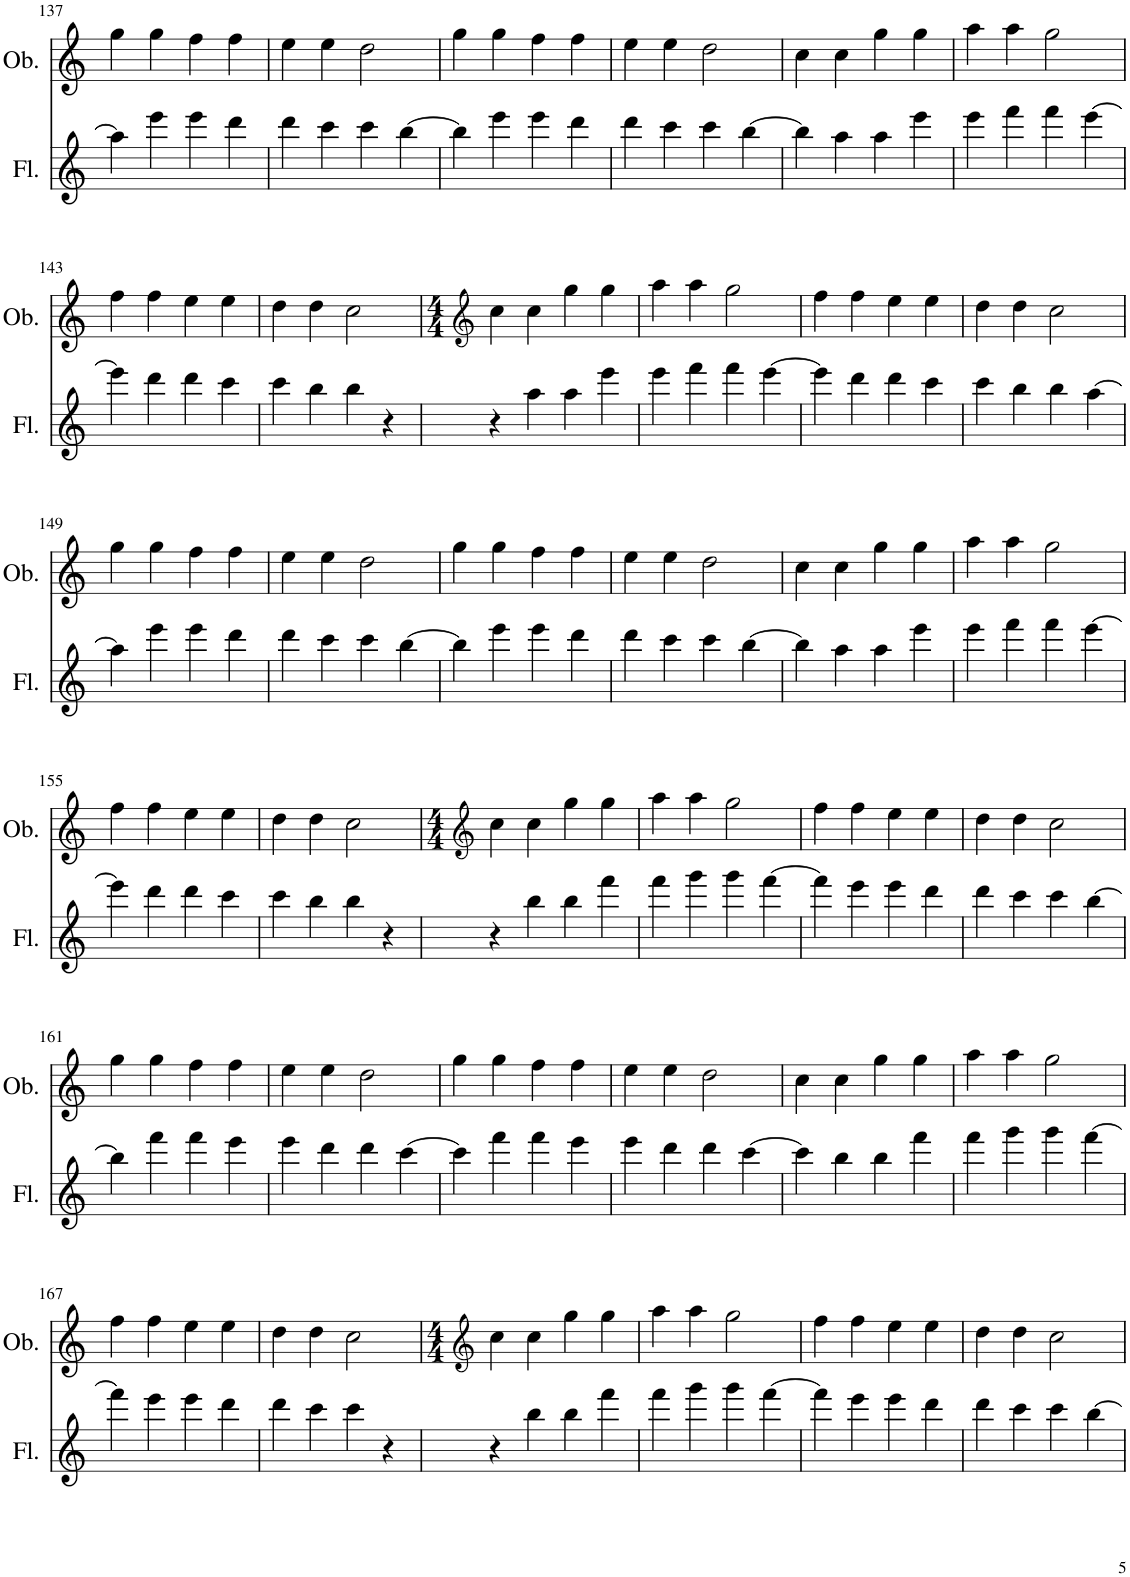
**kern	**kern
*part2	*part1
*staff2	*staff1
*I"Flute	*I"Oboe
*I'Fl.	*I'Ob.
!!LO:PB:g=z
*clefG2	*clefG2
*k[]	*k[]
*M4/4	*M4/4
=137	=137
4aa\]	4gg\
4eee\	4gg\
4eee\	4ff\
4ddd\	4ff\
=138	=138
4ddd\	4ee\
4ccc\	4ee\
4ccc\	2dd\
[4bb\	.
=139	=139
4bb\]	4gg\
4eee\	4gg\
4eee\	4ff\
4ddd\	4ff\
=140	=140
4ddd\	4ee\
4ccc\	4ee\
4ccc\	2dd\
[4bb\	.
=141	=141
4bb\]	4cc\
4aa\	4cc\
4aa\	4gg\
4eee\	4gg\
=142	=142
4eee\	4aa\
4fff\	4aa\
4fff\	2gg\
[4eee\	.
!!LO:LB:g=z
=143	=143
4eee\]	4ff\
4ddd\	4ff\
4ddd\	4ee\
4ccc\	4ee\
=144	=144
4ccc\	4dd\
4bb\	4dd\
4bb\	2cc\
4r	.
=145	=145
*	*clefG2
*	*M4/4
4r	4cc\
4aa\	4cc\
4aa\	4gg\
4eee\	4gg\
=146	=146
4eee\	4aa\
4fff\	4aa\
4fff\	2gg\
[4eee\	.
=147	=147
4eee\]	4ff\
4ddd\	4ff\
4ddd\	4ee\
4ccc\	4ee\
=148	=148
4ccc\	4dd\
4bb\	4dd\
4bb\	2cc\
[4aa\	.
!!LO:LB:g=z
=149	=149
4aa\]	4gg\
4eee\	4gg\
4eee\	4ff\
4ddd\	4ff\
=150	=150
4ddd\	4ee\
4ccc\	4ee\
4ccc\	2dd\
[4bb\	.
=151	=151
4bb\]	4gg\
4eee\	4gg\
4eee\	4ff\
4ddd\	4ff\
=152	=152
4ddd\	4ee\
4ccc\	4ee\
4ccc\	2dd\
[4bb\	.
=153	=153
4bb\]	4cc\
4aa\	4cc\
4aa\	4gg\
4eee\	4gg\
=154	=154
4eee\	4aa\
4fff\	4aa\
4fff\	2gg\
[4eee\	.
!!LO:LB:g=z
=155	=155
4eee\]	4ff\
4ddd\	4ff\
4ddd\	4ee\
4ccc\	4ee\
=156	=156
4ccc\	4dd\
4bb\	4dd\
4bb\	2cc\
4r	.
=157	=157
*	*clefG2
*	*M4/4
4r	4cc\
4bb\	4cc\
4bb\	4gg\
4fff\	4gg\
=158	=158
4fff\	4aa\
4ggg\	4aa\
4ggg\	2gg\
[4fff\	.
=159	=159
4fff\]	4ff\
4eee\	4ff\
4eee\	4ee\
4ddd\	4ee\
=160	=160
4ddd\	4dd\
4ccc\	4dd\
4ccc\	2cc\
[4bb\	.
!!LO:LB:g=z
=161	=161
4bb\]	4gg\
4fff\	4gg\
4fff\	4ff\
4eee\	4ff\
=162	=162
4eee\	4ee\
4ddd\	4ee\
4ddd\	2dd\
[4ccc\	.
=163	=163
4ccc\]	4gg\
4fff\	4gg\
4fff\	4ff\
4eee\	4ff\
=164	=164
4eee\	4ee\
4ddd\	4ee\
4ddd\	2dd\
[4ccc\	.
=165	=165
4ccc\]	4cc\
4bb\	4cc\
4bb\	4gg\
4fff\	4gg\
=166	=166
4fff\	4aa\
4ggg\	4aa\
4ggg\	2gg\
[4fff\	.
!!LO:LB:g=z
=167	=167
4fff\]	4ff\
4eee\	4ff\
4eee\	4ee\
4ddd\	4ee\
=168	=168
4ddd\	4dd\
4ccc\	4dd\
4ccc\	2cc\
4r	.
=169	=169
*	*clefG2
*	*M4/4
4r	4cc\
4bb\	4cc\
4bb\	4gg\
4fff\	4gg\
=170	=170
4fff\	4aa\
4ggg\	4aa\
4ggg\	2gg\
[4fff\	.
=171	=171
4fff\]	4ff\
4eee\	4ff\
4eee\	4ee\
4ddd\	4ee\
=172	=172
4ddd\	4dd\
4ccc\	4dd\
4ccc\	2cc\
[4bb\	.
=	=
*-	*-
